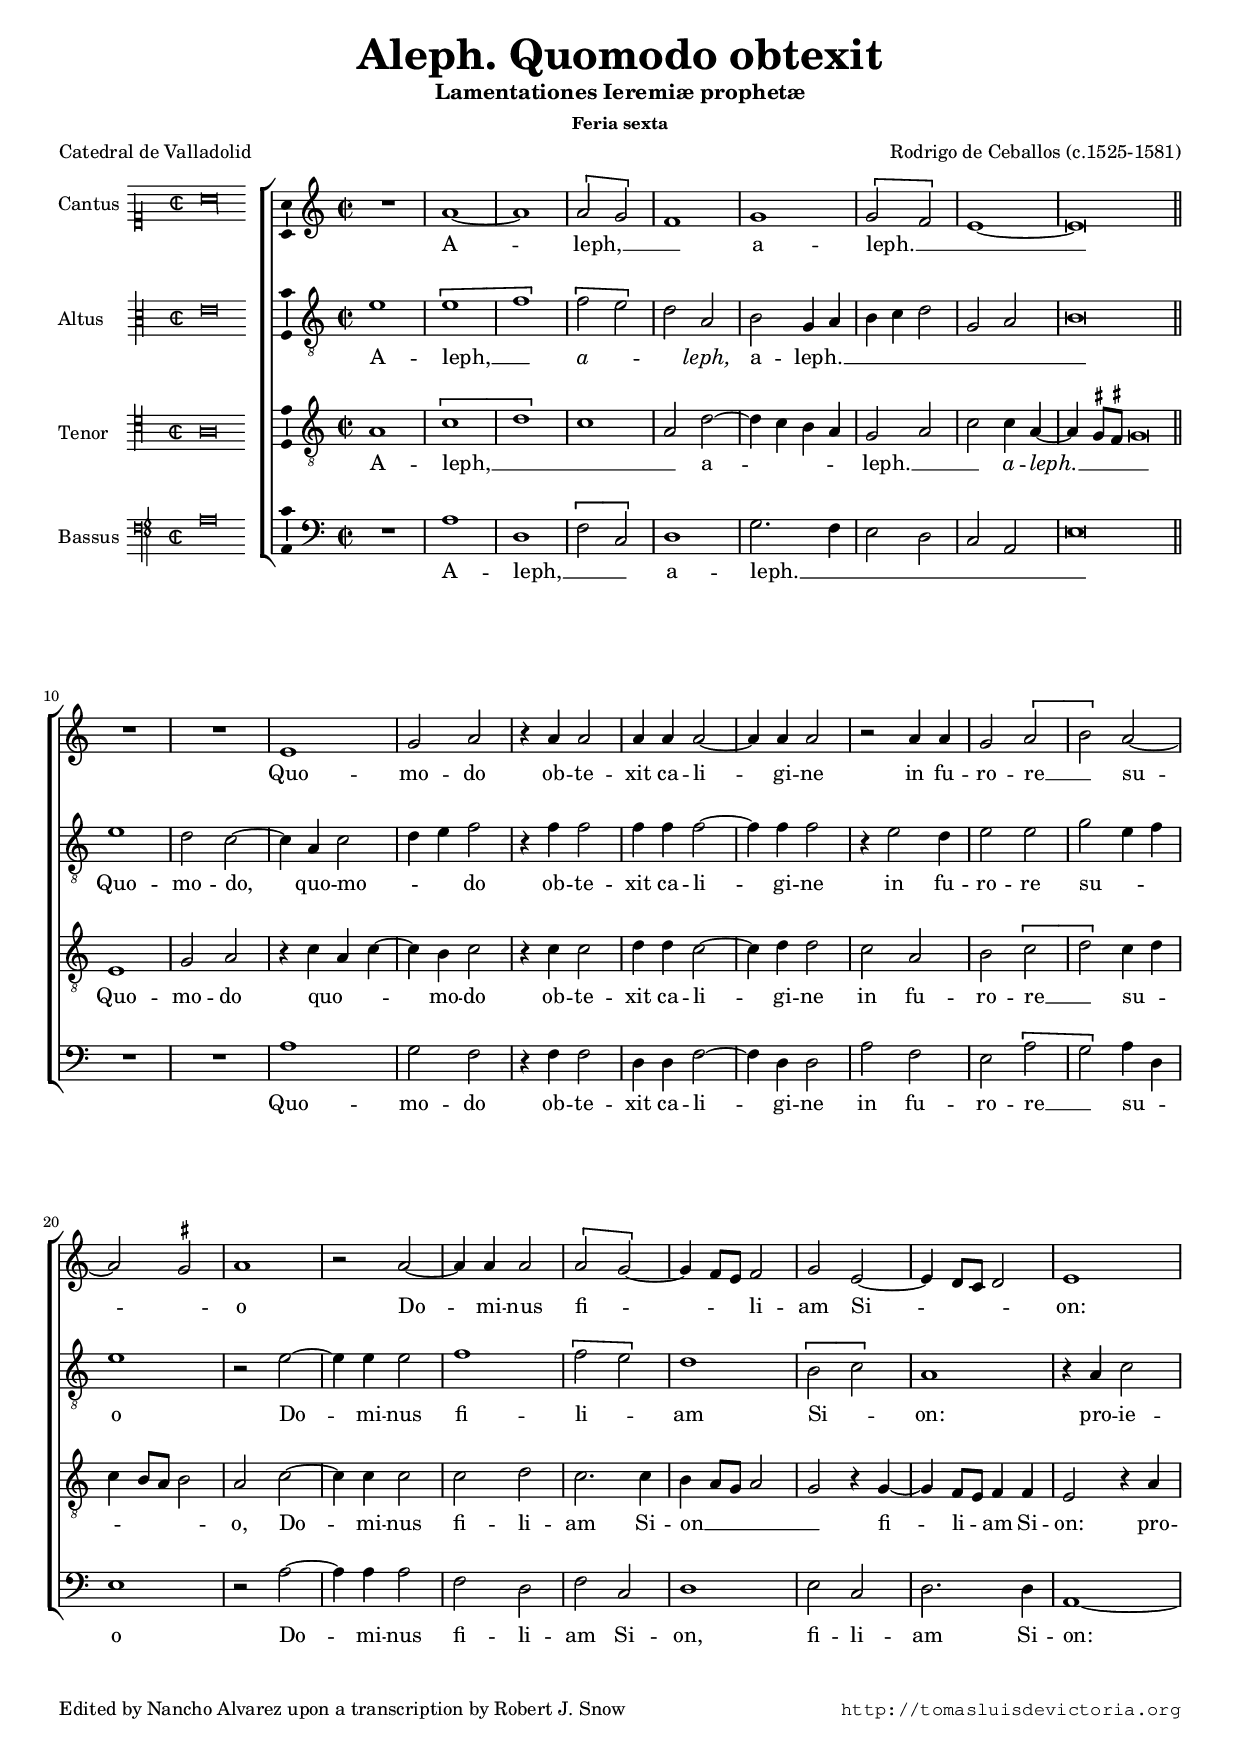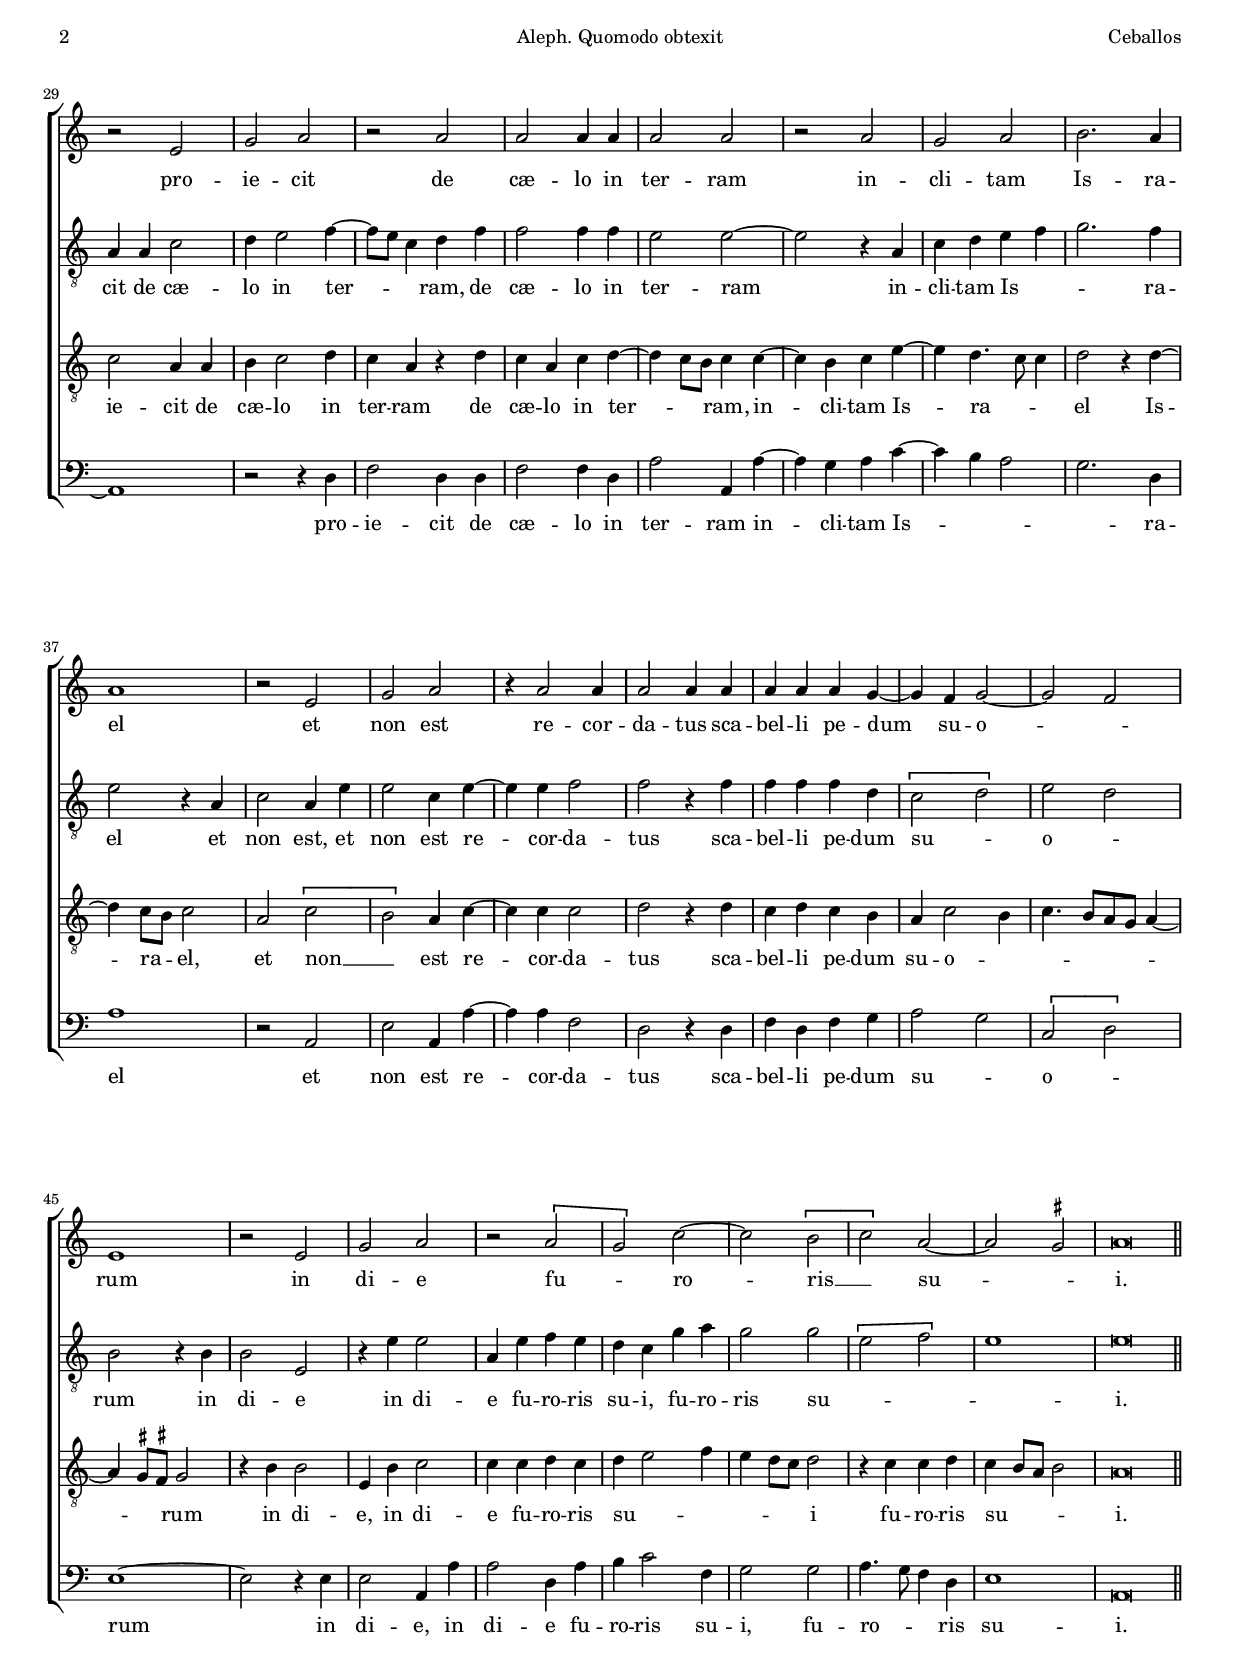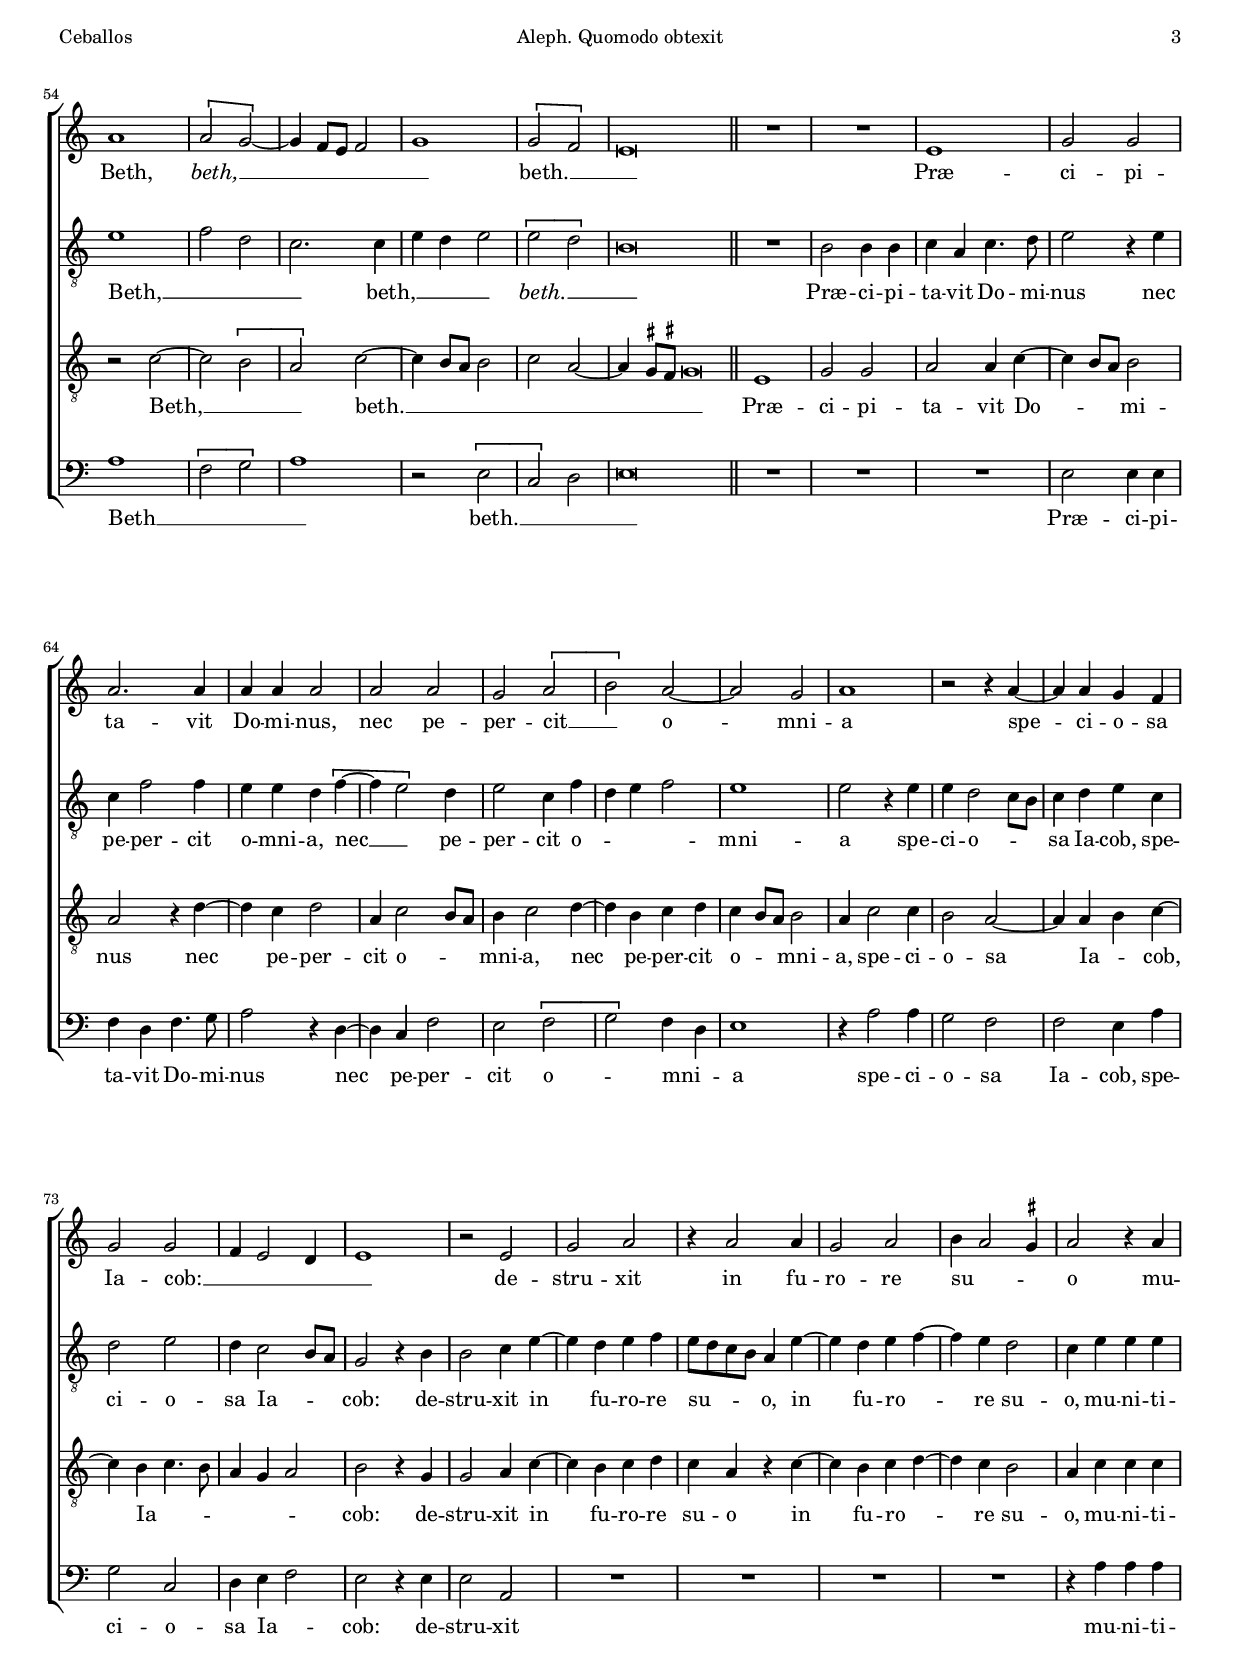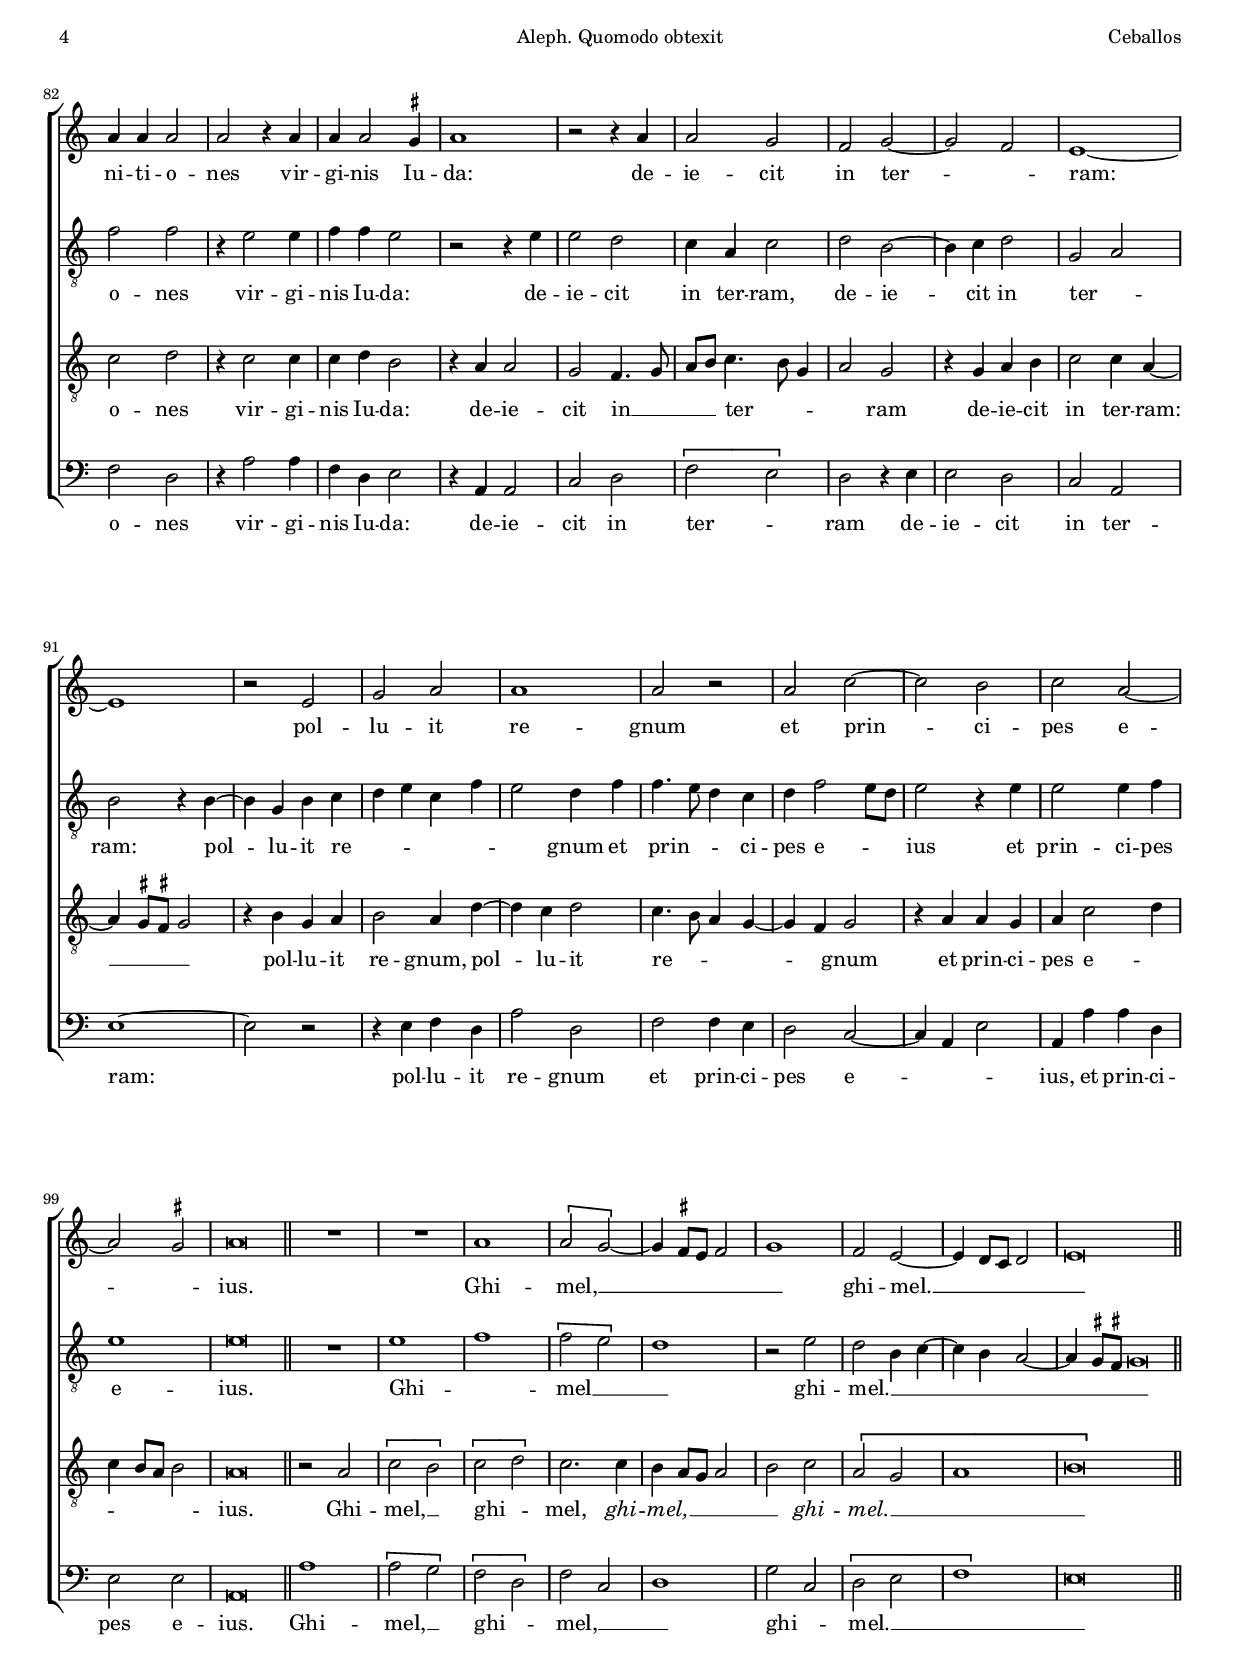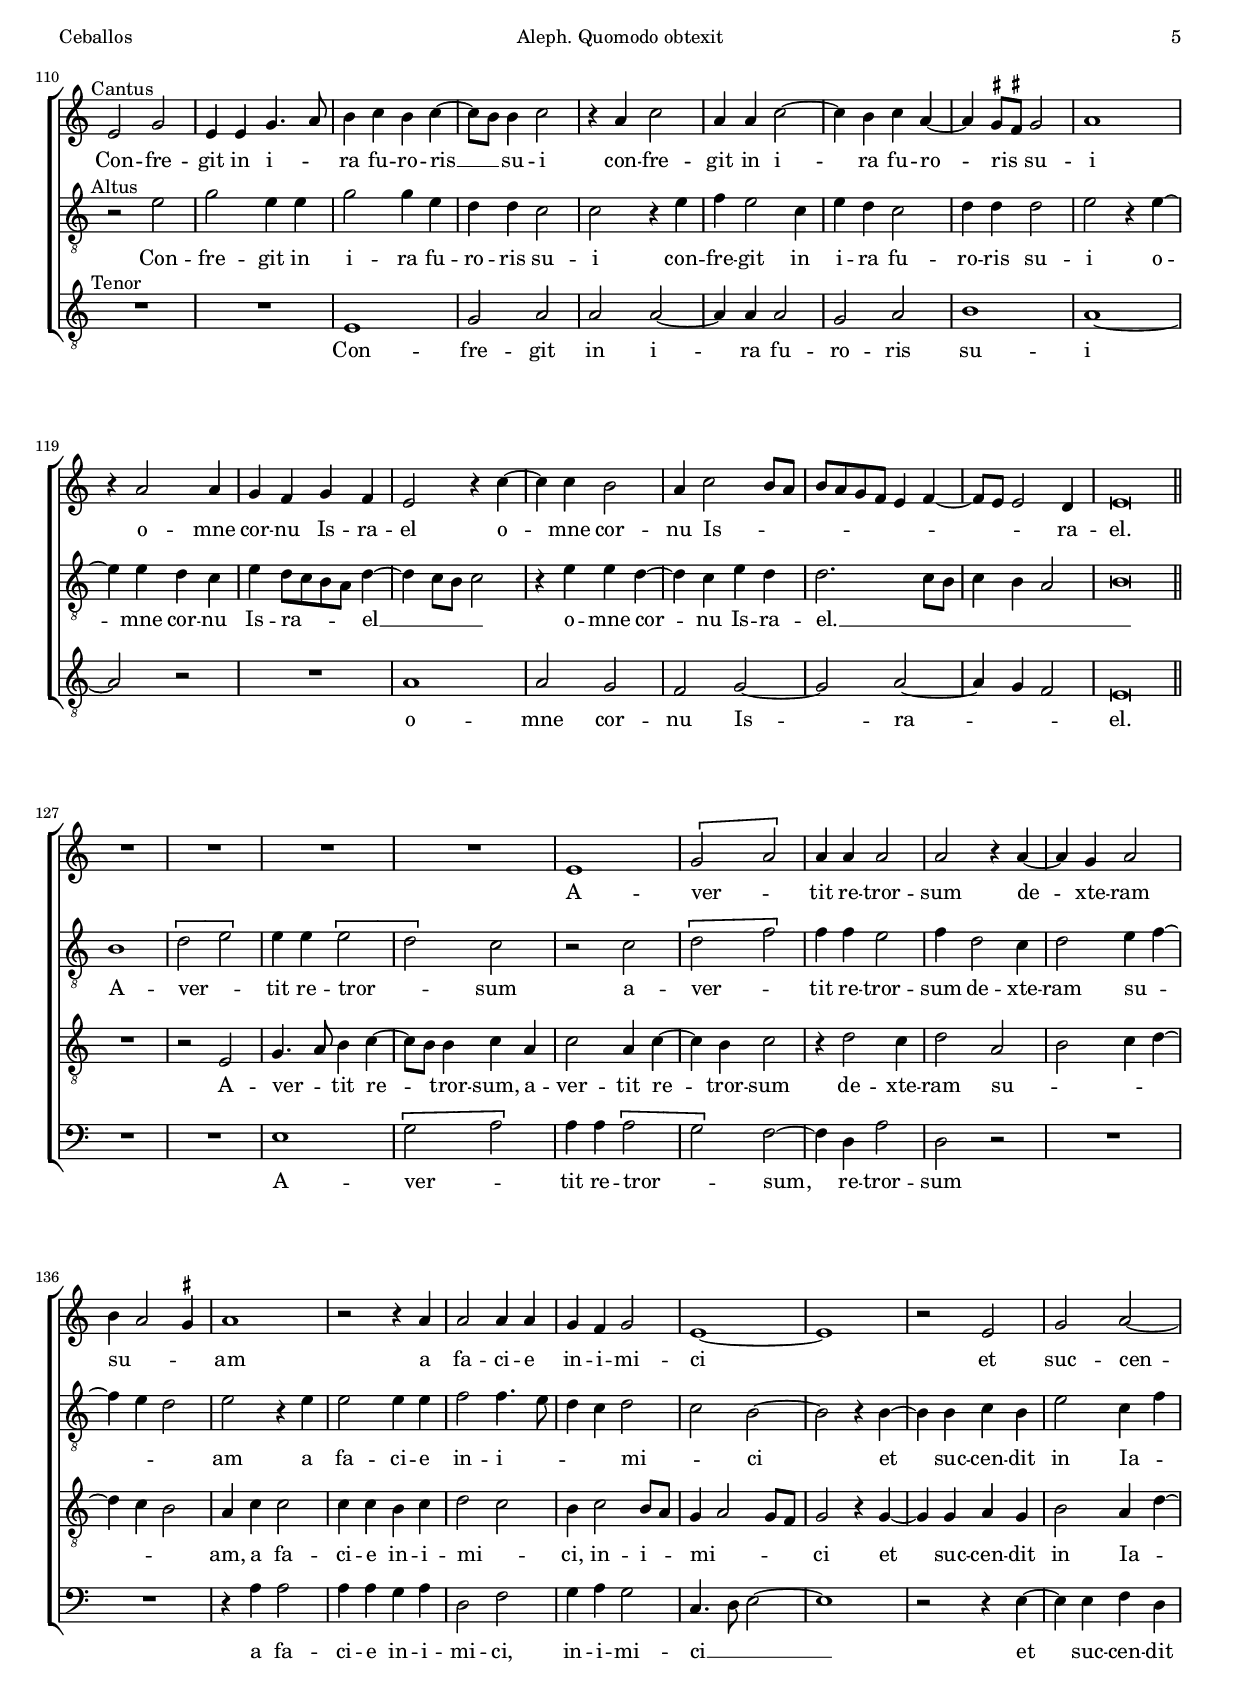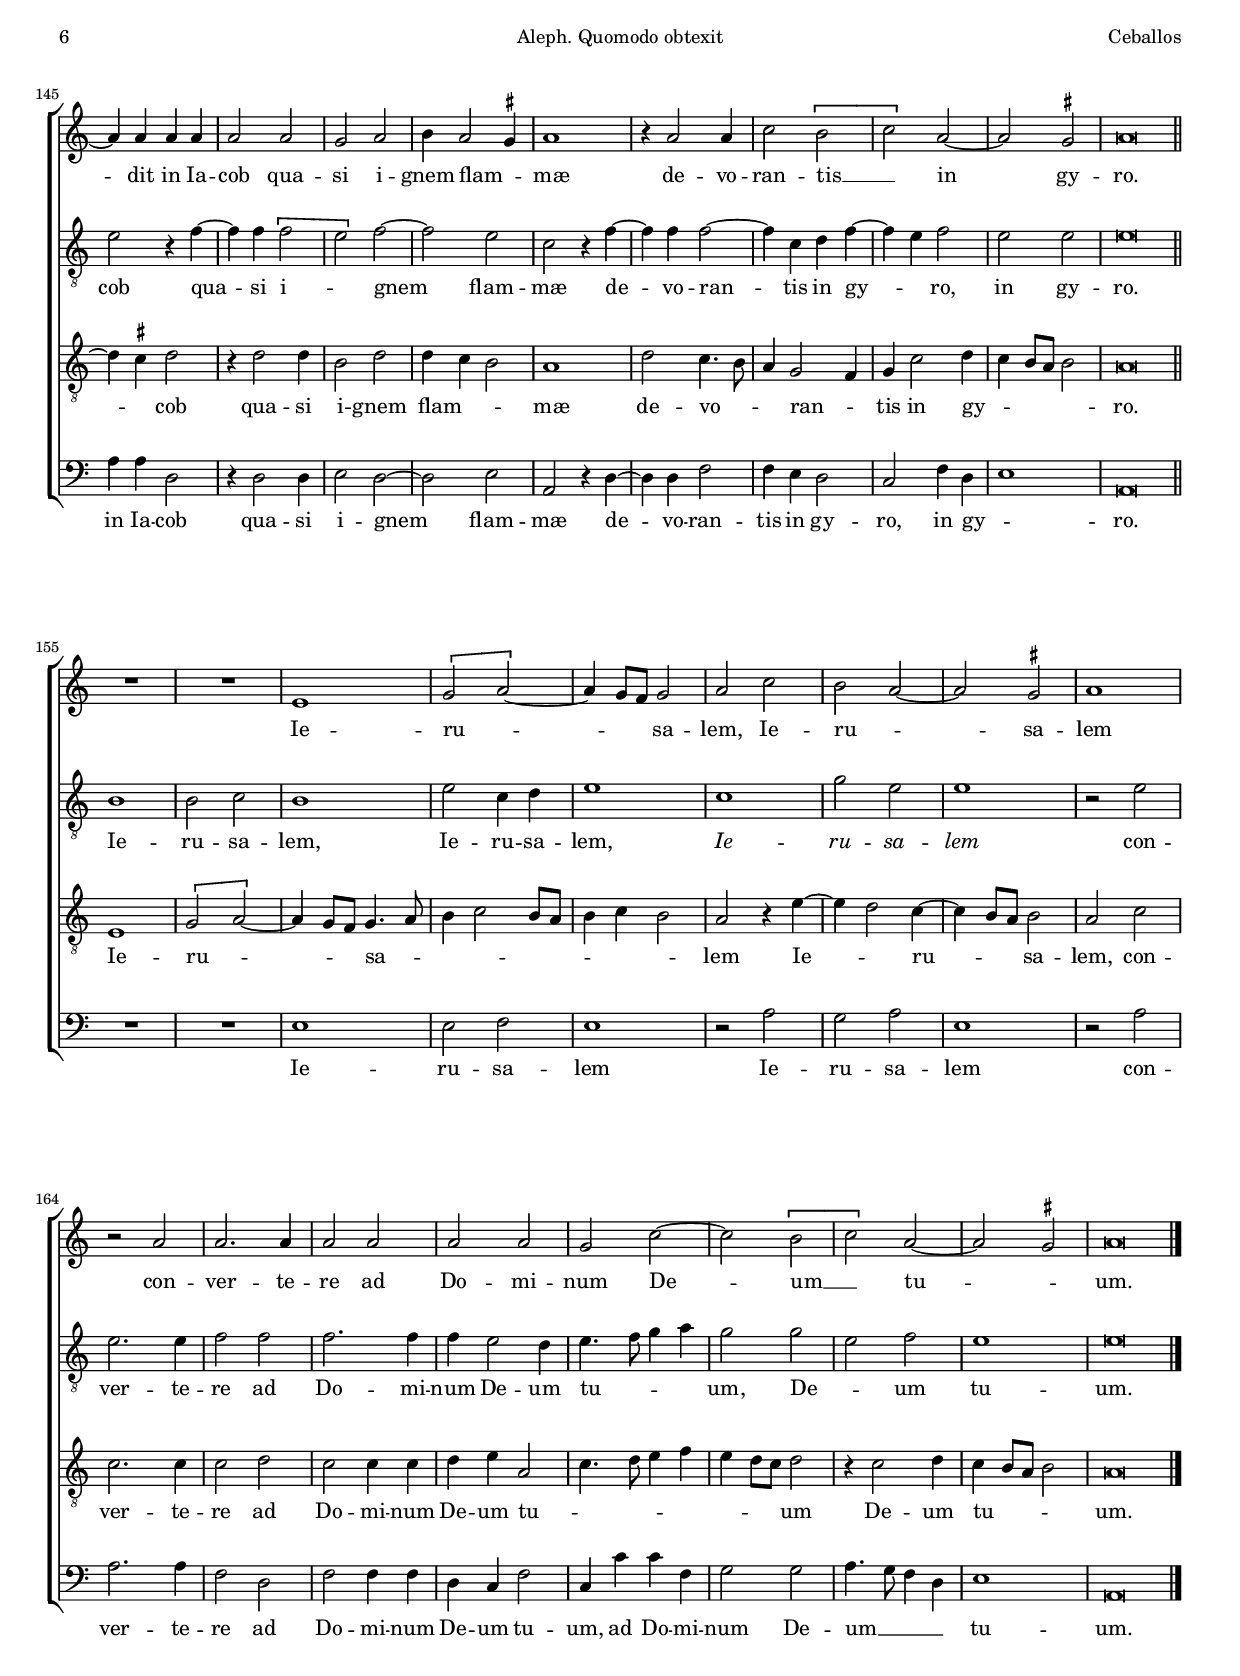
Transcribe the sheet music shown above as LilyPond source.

\version "2.18.0"

#(set-default-paper-size "a4")
#(set-global-staff-size 16.4)
#(ly:set-option 'point-and-click #f)
%mobile -s15.2 -i2.5

italicas=\override LyricText.font-shape = #'italic
rectas=\override LyricText.font-shape = #'upright
ss=\once \set suggestAccidentals = ##t
incipitwidth = 20
%tablet incipitwidth=16
mtempo={\tempo 4 = 100}
mtempob={\tempo 4 = 50}
mt=#(define-music-function (parser location offset) (number?) ; move lyric text
      #{ \once \override LyricText.X-offset = -$offset #})

htitle="Aleph. Quomodo obtexit"
hcomposer="Ceballos"

\header {
	title=\markup{\fontsize #3 "Aleph. Quomodo obtexit"}
	subtitle="Lamentationes Ieremiæ prophetæ"
	subsubtitle=\markup{"Feria sexta" \vspace #1 }
	composer="Rodrigo de Ceballos (c.1525-1581)"
        pdfauthor=\composer
	%opus="(-)"
	poet=\markup{"Catedral de Valladolid"} % Ms. descubierto en los 70s
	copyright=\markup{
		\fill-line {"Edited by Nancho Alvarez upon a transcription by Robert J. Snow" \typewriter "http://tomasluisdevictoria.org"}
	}
%	tagline=""
}

global={\key c \major \time 2/2
        \skip 1*9 \bar "||" \break
	\skip 1*44 \bar "||" \break
	\skip 1*6 \bar "||" %\break
	\skip 1*41 \bar "||" %\break
	\skip 1*9 \bar "||" \break
	\once \override Score.TextScript.X-offset = #-2
	\skip 1*17 \bar "||" \break
	\skip 1*28 \bar "||" \break
	\skip 1*18 \bar "|."
}


cantus=\relative c''{
	R1
	a ~
	a
	\[a2 g\]
	f1
	g1
	\[g2 f\]
	e1 ~
	e\breve*1/2
	R1*2
	e1
	g2 a
	r4 a a2
	a4 a a2 ~
	a4 a a2
	r2 a4 a
	g2 \[a
	b\] a ~
	a \ss gis
	a1
	r2 a ~
	a4 a a2
	\[a2 g ~ \]
	g4 f8 e f2
	g2 e ~
	e4 d8 c d2
	e1
	r2 e
	g a
	r a
	a a4 a
	a2 a
	r a
	g a
	b2. a4 % \ss bes ?
	a1
	r2 e
	g a
	r4 a2 a4
	a2 a4 a
	a a a g ~
	g f g2 ~
	g2 f
	e1
	r2 e
	g2 a
	r2 \[a
	g\] c ~
	c \[b
	c\] a ~
	a \ss gis
	a\breve*1/2
	a1
	\[a2 g ~ \]
	g4 f8 e f2
	g1
	\[g2 f\]
	e\breve*1/2
	R1*2
	e1
	g2 g
	a2. a4
	a4 a a2
	a a
	g \[a
	b\] a ~
	a g
	a1
	r2 r4 a ~
	a a g f
	g2 g
	f4 e2 d4
	e1
	r2 e
	g2 a
	r4 a2 a4
	g2 a
	b4 a2 \ss gis4
	a2 r4 a
	a a a2
	a2 r4 a
	a a2 \ss gis4
	a1
	r2 r4 a
	a2 g
	f g ~
	g f
	e1 ~
	e
	r2 e
	g a
	a1
	a2 r
	a2 c ~
	c b
	c a ~
	a \ss gis
	a\breve*1/2
	R1*2
	a1
	\[a2 g ~ \]
	g4 \ss fis8 e fis2
	g1
	f2 e ~
	e4 d8 c d2
	e\breve*1/2
	s4*0^\markup{"Cantus"}
	e2 g
	e4 e g4. a8
	b4 c b c ~
	c8 b b4 c2
	r4 a c2
	a4 a c2 ~
	c4 b c a ~
	a \ss gis8 \ss fis gis2
	a1
	r4 a2 a4
	g4 f g f
	e2 r4 c' ~
	c c b2
	a4 c2 b8 a
	b a g f e4 f ~
	f8 e e2 d4
	e\breve*1/2
	R1*4
	e1
	\[g2 a\]
	a4 a a2
	a2 r4 a ~
	a g a2
	b4 a2 \ss gis4
	a1
	r2 r4 a
	a2 a4 a
	g f g2
	e1 ~
	e
	r2 e
	g a ~
	a4 a a a
	a2 a
	g a
	b4 a2 \ss gis4
	a1
	r4 a2 a4
	c2 \[b
	c\] a ~
	a \ss gis
	a\breve*1/2
	R1*2
	e1
	\[g2 a ~ \]
	a4 g8 f g2 % Snow \ss gis8 \ss fis gis2
	a2 c
	b a ~
	a \ss gis
	a1
	r2 a
	a2. a4
	a2 a
	a a
	g c ~
	c \[b
	c\] a ~
	a \ss gis
	a\breve*1/2
}

altus=\relative c'{
	e1
	\[e
	f\]
	\[f2 e\]
	d a
	b2 g4 a
	b c d2
	g, a
	b\breve*1/2
	e1
	d2 c ~
	c4 a c2
	d4 e f2
	r4 f f2
	f4 f f2 ~
	f4 f f2
	r4 e2 d4
	e2 e
	g e4 f
	e1
	r2 e ~
	e4 e e2
	f1
	\[f2 e\]
	d1
	\[b2 c\]
	a1
	r4 a c2
	a4 a c2
	d4 e2 f4 ~
	f8 e c4 d f
	f2 f4 f
	e2 e ~
	e r4 a,
	c4 d e f
	g2. f4
	e2 r4 a,
	c2 a4 e'
	e2 c4 e ~
	e e f2
	f2 r4 f
	f f f d
	\[c2 d\]
	e2 d
	b2 r4 b
	b2 e,
	r4 e' e2
	a,4 e' f e
	d c g' a
	g2 g
	\[e f\]
	e1
	e\breve*1/2
	e1
	f2 d
	c2. c4
	e d e2
	\[e2 d\]
	b\breve*1/2
	R1
	b2 b4 b
	c4 a c4. d8
	e2 r4 e
	c f2 f4
	e e d \[f ~
	f4 e2\] d4
	e2 c4 f
	d e f2
	e1
	e2 r4 e
	e4 d2 c8 b
	c4 d e c
	d2 e
	d4 c2 b8 a
	g2 r4 b
	b2 c4 e ~
	e d e f
	e8 d c b a4 e' ~
	e4 d e f ~
	f e d2
	c4 e e e
	f2 f
	r4 e2 e4
	f f e2
	r2 r4 e
	e2 d
	c4 a c2
	d b ~
	b4 c d2
	g,2 a
	b r4 b ~
	b4 g b c
	d e c f
	e2 d4 f
	f4. e8 d4 c
	d4 f2 e8 d
	e2 r4 e
	e2 e4 f
	e1
	e\breve*1/2
	R1
	e1
	f
	\[f2 e\]
	d1
	r2 e
	d b4 c ~
	c b a2 ~
	a4 \ss gis8 \ss fis \mtempob gis\breve*1/4 \mtempo
	s4*0^\markup{"Altus"}
	r2 e'
	g e4 e
	g2 g4 e
	d d c2
	c2 r4 e
	f e2 c4
	e d c2
	d4 d d2
	e r4 e ~
	e e d c
	e4 d8[ c b a] d4 ~
	d c8 b c2
	r4 e e d ~
	d c e d 
	d2. c8 b
	c4 b a2
	b\breve*1/2
	b1
	\[d2 e\]
	e4 e \[e2
	d\] c
	r2 c
	\[d2 f\]
	f4 f e2
	f4 d2 c4
	d2 e4 f ~
	f e d2
	e2 r4 e
	e2 e4 e
	f2 f4. e8
	d4 c d2
	c2 b ~
	b r4 b ~
	b4 b c b
	e2 c4 f
	e2 r4 f ~
	f4 f \[f2
	e\] f ~
	f e
	c2 r4 f ~
	f f f2 ~
	f4 c d f ~
	f e f2
	e e
	e\breve*1/2
	b1
	b2 c
	b1
	e2 c4 d
	e1
	c
	g'2 e
	e1
	r2 e
	e2. e4
	f2 f
	f2. f4
	f4 e2 d4
	e4. f8 g4 a
	g2 g
	e f
	e1
	e\breve*1/2
}

tenor=\relative c'{
	a1
	\[c1
	d\]
	c
	a2 d ~
	d4 c b a
	g2 a
	c c4 a ~
	a4 \ss gis8 \ss fis \mtempob gis\breve*1/4 \mtempo
	e1
	g2 a
	r4 c a c ~
	c b c2
	r4 c c2
	d4 d c2 ~
	c4 d d2
	c2 a
	b \[c
	d\] c4 d
	c b8 a b2
	a2 c ~
	c4 c c2
	c2 d
	c2. c4
	b4 a8 g a2
	g2 r4 g ~
	g f8 e f4 f
	e2 r4 a
	c2 a4 a
	b4 c2 d4
	c a r d
	c a c d ~
	d c8 b c4 c ~
	c b c e ~
	e d4. c8 c4
	d2 r4 d ~
	d c8 b c2
	a \[c
	b\] a4 c ~
	c c c2
	d2 r4 d
	c d c b
	a4 c2 b4
	c4. b8[ a g] a4 ~
	a \ss gis8 \ss fis gis2
	r4 b b2
	e,4 b' c2
	c4 c d c
	d e2 f4
	e4 d8 c d2
	r4 c c d 
	c b8 a b2
	a\breve*1/2
	r2 c ~
	c \[b 
	a\] c ~
	c4 b8 a b2
	c2 a ~
	a4 \ss gis8 \ss fis \mtempob gis\breve*1/4 \mtempo
	e1
	g2 g
	a2 a4 c ~
	c b8 a b2
	a r4 d ~
	d4 c d2
	a4 c2 b8 a
	b4 c2 d4 ~
	d4 b c d
	c b8 a b2
	a4 c2 c4
	b2 a ~
	a4 a b c ~
	c b c4. b8
	a4 g a2
	b r4 g
	g2 a4 c ~
	c4 b c d
	c a r c ~
	c b c d ~
	d c b2
	a4 c c c
	c2 d
	r4 c2 c4
	c d b2
	r4 a a2
	g2 f4. g8
	a b c4. b8 g4
	a2 g
	r4 g a b
	c2 c4 a ~
	a \ss gis8 \ss fis gis2
	r4 b g a
	b2 a4 d ~
	d c d2
	c4. b8 a4 g ~
	g f g2
	r4 a a g
	a4 c2 d4
	c4 b8 a b2
	a\breve*1/2
	r2 a 
	\[c2 b\]
	\[c d\]
	c2. c4
	b a8 g a2
	b2 c
	\[a g
	a1
	b\breve*1/2\]
	s4*0^\markup{"Tenor"}
	R1*2
	e,1
	g2 a
	a2 a ~
	a4 a a2
	g a
	b1
	a ~
	a2 r
	R1
	a1
	a2 g
	f2 g ~
	g a ~
	a4 g f2
	e\breve*1/2
	R1
	r2 e
	g4. a8 b4 c ~
	c8 b b4 c a
	c2 a4 c ~
	c b c2
	r4 d2 c4
	d2 a
	b2 c4 d ~
	d c b2
	a4 c c2
	c4 c b c
	d2 c
	b4 c2 b8 a
	g4 a2 g8 f
	g2 r4 g ~
	g4 g a g
	b2 a4 d ~
	d \ss cis d2
	r4 d2 d4
	b2 d
	d4 c b2
	a1
	d2 c4. b8
	a4 g2 f4
	g4 c2 d4
	c4 b8 a b2
	a\breve*1/2
	e1
	\[g2 a ~ \]
	a4 g8 f g4. a8
	b4 c2 b8 a
	b4 c b2
	a r4 e' ~
	e d2 c4 ~
	c4 b8 a b2
	a c
	c2. c4
	c2 d
	c2 c4 c
	d e a,2
	c4. d8 e4 f
	e4 d8 c d2
	r4 c2 d4
	c b8 a b2
	a\breve*1/2
}

bassus=\relative c'{
	R1
	a1
	d,
	\[f2 c\]
	d1
	g2. f4
	e2 d
	c a 
	e'\breve*1/2
	R1*2
	a1
	g2 f
	r4 f f2
	d4 d f2 ~
	f4 d d2
	a'2 f
	e \[a
	g\] a4 d,
	e1
	r2 a ~
	a4 a a2
	f2 d
	f c
	d1
	e2 c
	d2. d4
	a1 ~
	a
	r2 r4 d 
	f2 d4 d
	f2 f4 d
	a'2 a,4 a' ~
	a g a c ~
	c4 b a2
	g2. d4
	a'1
	r2 a,
	e'2 a,4 a' ~
	a a f2
	d2 r4 d
	f d f g
	a2 g
	\[c,2 d\]
	e1 ~
	e2 r4 e
	e2 a,4 a'
	a2 d,4 a'
	b4 c2 f,4
	g2 g
	a4. g8 f4 d
	e1
	a,\breve*1/2
	a'1
	\[f2 g\]
	a1
	r2 \[e
	c\] d
	e\breve*1/2
	R1*3
	e2 e4 e
	f d f4. g8
	a2 r4 d, ~
	d c f2
	e \[f2
	g\] f4 d
	e1
	r4 a2 a4
	g2 f
	f e4 a
	g2 c,
	d4 e f2
	e r4 e
	e2 a,
	R1*4
	r4 a' a a
	f2 d
	r4 a'2 a4
	f d e2
	r4 a, a2
	c2 d 
	\[f2 e\]
	d2 r4 e
	e2 d
	c a
	e'1 ~
	e2 r
	r4 e f d
	a'2 d,
	f2 f4 e
	d2 c ~
	c4 a e'2
	a,4 a' a d,
	e2 e
	a,\breve*1/2
	a'1
	\[a2 g\]
	\[f d\]
	f2 c
	d1
	g2 c,
	\[d2 e
	f1\]
	e\breve*1/2
	R1*17
	R1*2
	e1
	\[g2 a\]
	a4 a \[a2
	g\] f ~
	f4 d a'2
	d, r
	R1*2
	r4 a' a2
	a4 a g a
	d,2 f
	g4 a g2
	c,4. d8 e2 ~
	e1
	r2 r4 e ~
	e e f d
	a' a d,2
	r4 d2 d4
	e2 d ~
	d e
	a,2 r4 d ~
	d d f2
	f4 e d2
	c2 f4 d
	e1
	a,\breve*1/2
	R1*2
	e'1
	e2 f
	e1
	r2 a
	g a
	e1
	r2 a
	a2. a4
	f2 d
	f2 f4 f
	d4 c f2
	c4 c' c f,
	g2 g
	a4. g8 f4 d
	e1
	a,\breve*1/2
}

textocantus=\lyricmode{
A -- \mt #.5 leph, __ _ _ 
a -- leph. __ _ _ 
Quo -- mo -- do ob -- te -- xit ca -- li -- gi -- ne
in fu -- ro -- re __ _ su -- _ o
Do -- mi -- nus fi -- _ _ _ li -- am Si -- _ _ _ on:
pro -- ie -- cit de cæ -- lo in ter -- ram
in -- cli -- tam Is -- ra -- el
et non est
re -- cor -- da -- tus sca -- bel -- li pe -- dum su -- o -- _ rum
in di -- e fu -- _ ro -- ris __ _ su -- _ i.
\mt #1 Beth,
\italicas
\mt #1 beth, __ _ _ _ _ _ 
\rectas
\mt #1 beth. __ _ _ 
Præ -- ci -- pi -- ta -- vit Do -- mi -- nus,
nec pe -- per -- cit __ _ o -- mni -- a
spe -- ci -- o -- sa Ia -- cob: __ _ _ _ _ 
de -- stru -- xit in fu -- ro -- re su -- _ _ o
mu -- ni -- ti -- o -- nes
vir -- gi -- nis Iu -- da:
de -- ie -- cit in ter -- _ ram:
pol -- lu -- it re -- gnum
et prin -- ci -- pes e -- _ ius.
Ghi -- \mt #.5 mel, __ _ _ _ _ _ 
ghi -- mel. __ _ _ _ _ 
Con -- fre -- git in i -- _ ra fu -- ro -- ris __ _ su -- i
con -- fre -- git in i -- ra fu -- ro -- ris _ su -- i
o -- mne cor -- nu Is -- ra -- el
o -- mne cor -- nu Is -- _ _ _ _ _ _ _ _ _ _ ra -- el.
A -- ver -- _ tit re -- tror -- sum
de -- xte -- ram su -- _ _ am
a fa -- ci -- e in -- i -- mi -- ci
et suc -- cen -- dit in Ia -- cob
qua -- si i -- gnem flam -- _ mæ
de -- vo -- ran -- tis __ _ in gy -- ro.
Ie -- ru -- _ _ _ sa -- lem,
Ie -- ru -- _ sa -- lem
con -- ver -- te -- re ad Do -- mi -- num De -- um __ _ tu -- _ um.
}

textoaltus=\lyricmode{
A -- leph, __ _
\italicas
a -- _ _ leph,
\rectas
a -- \mt #1 leph. __ _ _ _ _ _ _ _ 
Quo -- mo -- do,
quo -- mo -- _ _ do
ob -- te -- xit ca -- li -- gi -- ne
in fu -- ro -- re su -- _ _ o
Do -- mi -- nus fi -- li -- _ am Si -- _ on:
pro -- ie -- cit
de cæ -- lo in ter -- _ _ ram,
de cæ -- lo in ter -- ram
in -- cli -- tam Is -- _ _ ra -- el
et non est,
et non est re -- cor -- da -- tus
sca -- bel -- li pe -- dum su -- _ o -- _ rum
in di -- e
in di -- e fu -- ro -- ris su -- i,
fu -- ro -- ris su -- _ _ _ i.
Beth, __ _ _ _ 
\mt #1 beth, __ _ _ _ 
\italicas \mt #1 beth. __ _ _ \rectas
Præ -- ci -- pi -- ta -- vit Do -- mi -- nus
nec pe -- per -- cit o -- mni -- a,
nec __ _ pe -- per -- cit o -- _ _ _ mni -- a
spe -- ci -- o -- _ _ sa Ia -- cob,
spe -- ci -- o -- sa Ia -- _ _ cob:
de -- stru -- xit in fu -- ro -- re su -- _ _ _ o,
in fu -- ro -- _ re su -- o, mu -- ni -- ti -- o -- nes
vir -- gi -- nis Iu -- da:
de -- ie -- cit in ter -- ram,
de -- ie -- cit in ter -- _ ram:
pol -- lu -- it re -- _ _ _ _ _ gnum
et \mt #.5 prin -- _ _ ci -- pes e -- _ _ ius
et prin -- ci -- pes e -- ius.
Ghi -- _ \mt #.5 mel __ _ _ 
ghi -- \mt #.5 mel. __ _ _ _ _ _ _ _ 
Con -- fre -- git in i -- ra fu -- ro -- ris su -- i
con -- fre -- git in i -- ra fu -- ro -- ris su -- i
o -- mne cor -- nu Is -- ra -- _ _ _ el __ _ _ _ 
o -- mne cor -- nu Is -- ra -- el. __ _ _ _ _ _ _ 
A -- ver -- _ tit re -- tror -- _ sum
a -- ver -- _ tit re -- tror -- sum de -- xte -- ram su -- _ _ _ am
a fa -- ci -- e in -- i -- _ _ _ mi -- _ ci
et suc -- cen -- dit in Ia -- _ cob
qua -- si i -- _ gnem
flam -- mæ de -- vo -- ran -- tis 
in gy -- _ ro,
in gy -- ro.
Ie -- ru -- sa -- lem,
Ie -- ru -- sa -- lem,
\italicas
Ie -- ru -- sa -- lem
\rectas
con -- ver -- te -- re ad Do -- mi -- num De -- um
tu -- _ _ _ um,
De -- _ um tu -- um.
}

textotenor=\lyricmode{
A -- leph, __ _ _ _ 
a -- _ _ _ \mt #.5 leph. __ _ _ 
\italicas a -- leph. __ _ _ _ \rectas
Quo -- mo -- do
quo -- _ _ mo -- do
ob -- te -- xit ca -- li -- gi -- ne
in fu -- ro -- re __ _ su -- _ _ _ _ _ o,
Do -- mi -- nus
fi -- li -- am Si -- on __ _ _ _ _
fi -- li -- _ am Si -- on:
pro -- ie -- cit de cæ -- lo in ter -- ram
de cæ -- lo in ter -- _ _ ram,
in -- cli -- tam Is -- ra -- _ _ el
\mt #.5 Is -- ra -- _ el,
et non __ _ est re -- cor -- da -- tus
sca -- bel -- li pe -- dum su -- o -- _ _ _ _ _ _ _ _ rum
in di -- e,
in di -- e fu -- ro -- ris su -- _ _ _ _ _ i
fu -- ro -- ris su -- _ _ _ i.
Beth, __ _ _ beth. __ _ _ _ _ _ _ _ _ 
Præ -- ci -- pi -- ta -- vit Do -- _ _ mi -- nus
\mt #1 nec pe -- per -- cit o -- _ _ mni -- a,
nec pe -- per -- cit o -- _ _ mni -- a,
spe -- ci -- o -- sa Ia -- _ \mt #1 cob,
Ia -- _ _ _ _ _ cob:
de -- stru -- xit in fu -- ro -- re su -- o
in fu -- ro -- _ re su -- o,
mu -- ni -- ti -- o -- nes
vir -- gi -- nis Iu -- da:
de -- ie -- cit in __ _ _ _ ter -- _ _ _ ram
de -- ie -- cit in ter -- \mt #1 ram: __ _ _ _ 
pol -- lu -- it re -- gnum,
pol -- lu -- it re -- _ _ _ _ gnum
et prin -- ci -- pes e -- _ _ _ _ _ ius.
Ghi -- \mt #.5 mel, __ _
ghi -- _ mel,
\italicas ghi -- \mt #.5 mel, __ _ _ _ _ 
ghi -- \mt #.5 mel. __ _ _ _ \rectas
Con -- fre -- git in i -- ra fu -- ro -- ris su -- i
o -- mne cor -- nu Is -- ra -- _ _ el.
A -- ver -- _ tit re -- _ tror -- sum,
a -- ver -- tit re -- tror -- sum
de -- xte -- ram su -- _ _ _ _ _ am,
a fa -- ci -- e in -- i -- mi -- _ ci,
in -- i -- _ mi -- _ _ _ ci
et suc -- cen -- dit in Ia -- _ _ cob
qua -- si i -- gnem \mt #.5 flam -- _ _ mæ
de -- vo -- _ _ ran -- _ tis
in gy -- _ _ _ _ ro.
Ie -- ru -- _ _ _ sa -- _ _ _ _ _ _ _ _ lem
Ie -- _ ru -- _ _ sa -- lem,
con -- ver -- te -- re ad Do -- mi -- num De -- um
tu -- _ _ _ _ _ _ _ um
De -- um tu -- _ _ _ um.
}

textobassus=\lyricmode{
A -- leph, __ _ _ 
a -- leph. __ _ _ _ _ _ _ 
Quo -- mo -- do ob -- te -- xit ca -- li -- gi -- ne
in fu -- ro -- re __ _ su -- _ o
Do -- mi -- nus
fi -- li -- am Si -- on,
fi -- li -- am Si -- on:
pro -- ie -- cit de cæ -- lo in ter -- ram
in -- cli -- tam Is -- _ _ _ ra -- el
et non est re -- cor -- da -- tus
sca -- bel -- li pe -- dum su -- _ o -- _ rum
in di -- e,
in di -- e fu -- ro -- ris su -- i,
fu -- ro -- _ _ ris su -- i.
Beth __ _ _ _ 
\mt #1 beth. __ _ _ _ 
Præ -- ci -- pi -- ta -- vit Do -- mi -- nus
nec pe -- per -- cit o -- _ mni -- _ a
spe -- ci -- o -- sa Ia -- cob,
spe -- ci -- o -- sa Ia -- _ cob:
de -- stru -- xit mu -- ni -- ti -- o -- nes
vir -- gi -- nis Iu -- da:
de -- ie -- cit in ter -- _ ram
de -- ie -- cit in ter -- ram:
pol -- lu -- it re -- gnum
et prin -- ci -- pes e -- _ _ ius,
et prin -- ci -- pes e -- ius.
Ghi -- \mt #.5 mel, __ _ 
ghi -- _ \mt #.5 mel, __ _ _ 
ghi -- _ \mt #.5 mel. __ _ _ _ 
A -- ver -- _ tit re -- tror -- _ sum,
re -- tror -- sum
a fa -- ci -- e in -- i -- mi -- ci,
in -- i -- mi -- ci __ _ _ 
et suc -- cen -- dit in Ia -- cob
qua -- si i -- gnem flam -- mæ
de -- vo -- ran -- tis in gy -- ro,
in gy -- _ ro.
Ie -- ru -- sa -- lem
Ie -- ru -- sa -- lem
con -- ver -- te -- re ad Do -- mi -- num De -- um tu -- um,
ad Do -- mi -- num De -- um __ _ _ _ tu -- um.
}


incipitcantus=\markup{
	\score{
		{ 
		\set Staff.instrumentName="Cantus "
		\override NoteHead.style = #'neomensural
		\override Staff.TimeSignature.style = #'neomensural
		\cadenzaOn 
		\clef "petrucci-c1"
		\key c \major
		\time 2/2
                a'\longa*1/2
		} 

	\layout { line-width=\incipitwidth indent = 0 }
	}
}

incipitaltus=\markup{
	\score{
		{ 
		\set Staff.instrumentName="Altus    "
		\override NoteHead.style = #'neomensural 
		\override Staff.TimeSignature.style = #'neomensural
		\cadenzaOn 
		\clef "petrucci-c3"
		\key c \major
		\time 2/2
               e'\breve
		} 
	\layout { line-width=\incipitwidth indent = 0 }
	}
}


incipittenor=\markup{
	\score{
		{ 
		\set Staff.instrumentName="Tenor   "
		\override NoteHead.style = #'neomensural 
		\override Staff.TimeSignature.style = #'neomensural
		\cadenzaOn 
		\clef "petrucci-c4"
		\key c \major
		\time 2/2
                a\breve
		} 
	\layout { line-width=\incipitwidth indent=0 }
	}
}

incipitbassus=\markup{
	\score{
		{ 
		\set Staff.instrumentName="Bassus "
		\override NoteHead.style = #'neomensural
		\override Staff.TimeSignature.style = #'neomensural
		\cadenzaOn 
		\clef "petrucci-f4"
		\key c \major
		\time 2/2
                a\breve
		} 
	\layout { line-width=\incipitwidth indent = 0 }
	}
}

%\layout {
%       \context {\Voice
%               \remove Ligature_bracket_engraver
%               \consists Mensural_ligature_engraver
%       }
%       line-width=\incipitwidth
%       indent = 0
%}

\score {\transpose c' c'{
\new ChoirStaff<<

	\new Staff <<\global
	\new Voice="v1" {
		\set Staff.instrumentName=\incipitcantus
		\clef "treble"
		\cantus }
	\new Lyrics \lyricsto "v1" {\textocantus }
	>>

	\new Staff <<\global
	\new Voice="v2" {
		\set Staff.instrumentName=\incipitaltus
		\clef "G_8"
		\altus }
	\new Lyrics \lyricsto "v2" {\textoaltus }
	>>
	
	\new Staff <<\global
	\new Voice="v3" {
		\set Staff.instrumentName=\incipittenor
		\clef "G_8"
		\tenor }
	\new Lyrics \lyricsto "v3" {\textotenor }
	>>

	\new Staff <<\global
	\new Voice="v4" {
		\set Staff.instrumentName=\incipitbassus
		\clef "bass"
		\bassus }
	\new Lyrics \lyricsto "v4" {\textobassus }
	>>
	
>>

	} % transpose

\layout{ 
	\context {\Lyrics 
		\override VerticalAxisGroup.staff-affinity = #UP
		\override VerticalAxisGroup.nonstaff-relatedstaff-spacing =
			#'((basic-distance . 0) (minimum-distance . 0) (padding . 1))
		\override LyricText.font-size = #1.2
		\override LyricHyphen.minimum-distance = #0.5
	}
	\context {\Score 
		tempoHideNote = ##t
		\override BarNumber.padding = #2 
	}
	\context {\Voice 
		%melismaBusyProperties = #'()
		%autoBeaming = ##f
	}
	\context {\Staff 
                \RemoveEmptyStaves
                %\override VerticalAxisGroup.remove-first = ##t
		\override VerticalAxisGroup.staff-staff-spacing =
			#'((basic-distance . 11) (minimum-distance . 0) (padding . 1))
		\consists Ambitus_engraver 
		\override LigatureBracket.padding = #1
	}
}

%\midi { \mtempo }

}


\paper{
	evenHeaderMarkup=\markup  \fill-line { \fromproperty #'page:page-number-string \htitle \hcomposer }
	oddHeaderMarkup= \markup  \fill-line { \on-the-fly #not-first-page \hcomposer \on-the-fly #not-first-page \htitle \on-the-fly #not-first-page \fromproperty #'page:page-number-string }
	%system-count=20
	%page-count = 8
	ragged-last-bottom = ##f
	indent=3.6\cm
	system-system-spacing =
	#'((basic-distance . 20) (minimum-distance . 0) (padding . 5))
	top-system-spacing = % header
	#'((basic-distance . 10) (minimum-distance . 0) (padding . 0))
	last-bottom-spacing = % footer
	#'((basic-distance . 13) (minimum-distance . 0) (padding . 0))
	markup-system-spacing.padding = #1.5
}
